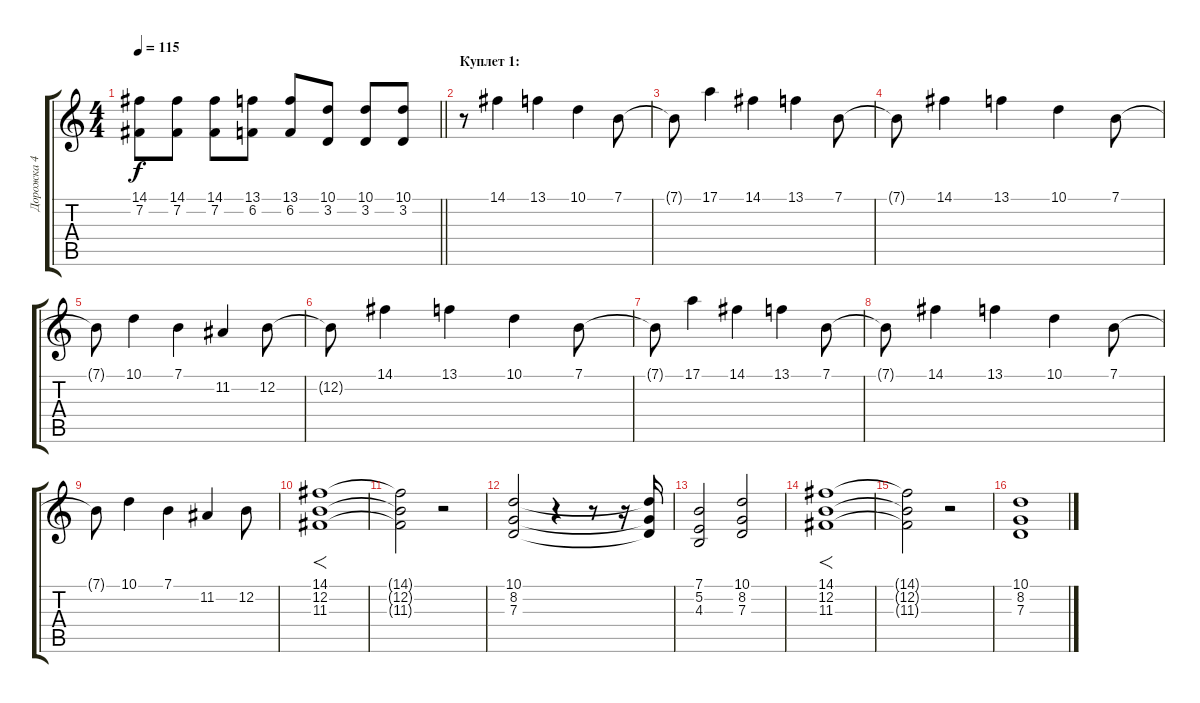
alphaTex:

\track ("Дорожка 4" "Дорожка 4") {instrument stringensemble1}
\staff {score tabs}
\tuning (E4 B3 G3 D3 A2 E2) {hide}
\ts (4 4)
\tempo 115
\clef g2
\barLineRight lightlight
\ks c
(14.1 7.2).8{dy f} (14.1 7.2).8 (14.1 7.2).8 (13.1 6.2).8 (13.1 6.2).8 (10.1 3.2).8 (10.1 3.2).8 (10.1 3.2).8 |
\section ("" "Куплет 1:")
r.8{volume 12} 14.1.4 13.1.4 10.1.4 7.1.8 |
7.1{t}.8 17.1.4 14.1.4 13.1.4 7.1.8 |
7.1{t}.8 14.1.4 13.1.4 10.1.4 7.1.8 |
7.1{t}.8 10.1.4 7.1.4 11.2.4 12.2.8 |
12.2{t}.8 14.1.4 13.1.4 10.1.4 7.1.8 |
7.1{t}.8 17.1.4 14.1.4 13.1.4 7.1.8 |
7.1{t}.8 14.1.4 13.1.4 10.1.4 7.1.8 |
7.1{t}.8 10.1.4 7.1.4 11.2.4 12.2.8 |
(14.1 12.2 11.3).1{f volume 7} |
(14.1{t} 12.2{t} 11.3{t}).2 r.2{volume 0} |
(10.1 8.2 7.3).2{volume 7} r.4 r.8 r.16 (10.1{t} 8.2{t} 7.3{t}).16{volume 0} |
(7.1 5.2 4.3).2{volume 7} (10.1 8.2 7.3).2 |
(14.1 12.2 11.3).1{f volume 7} |
(14.1{t} 12.2{t} 11.3{t}).2 r.2{volume 0} |
(10.1 8.2 7.3).1{volume 7}
